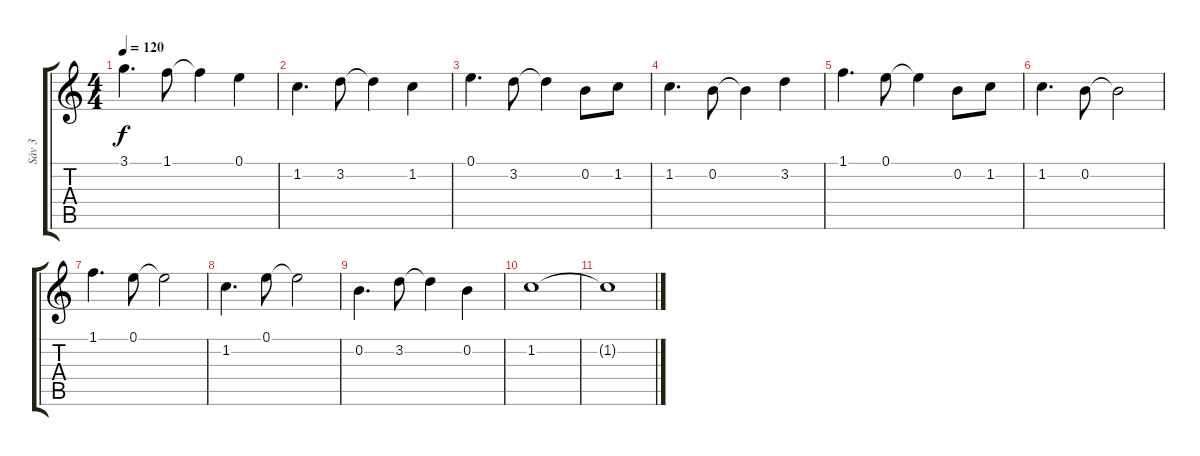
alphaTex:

\track ("Sáv 3" "Sáv 3") {instrument acousticguitarsteel}
\staff {score tabs}
\tuning (E4 B3 G3 D3 A2 E2) {hide}
\ts (4 4)
\tempo 120
\clef g2
\ks c
3.1.4{d dy f} 1.1.8 1.1{t}.4 0.1.4 |
1.2.4{d} 3.2.8 3.2{t}.4 1.2.4 |
0.1.4{d} 3.2.8 3.2{t}.4 0.2.8 1.2.8 |
1.2.4{d} 0.2.8 0.2{t}.4 3.2.4 |
1.1.4{d} 0.1.8 0.1{t}.4 0.2.8 1.2.8 |
1.2.4{d} 0.2.8 0.2{t}.2 |
1.1.4{d} 0.1.8 0.1{t}.2 |
1.2.4{d} 0.1.8 0.1{t}.2 |
0.2.4{d} 3.2.8 3.2{t}.4 0.2.4 |
1.2.1{volume 0} |
1.2{t}.1
